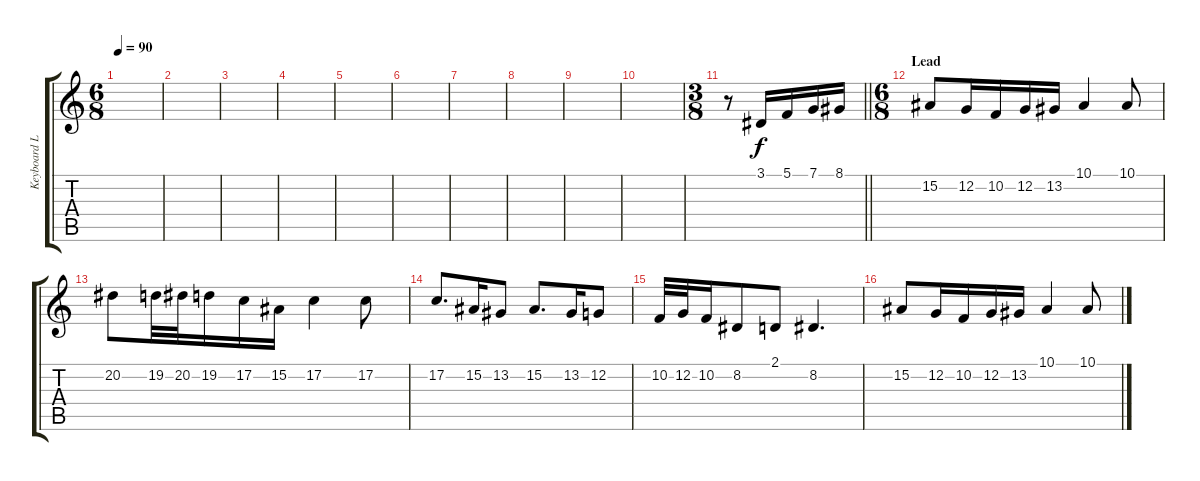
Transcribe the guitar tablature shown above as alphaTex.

\track ("Keyboard Lead" "Keyboard L") {instrument accordion}
\staff {score tabs}
\tuning (C4 G3 Eb3 Bb2 F2 C2) {hide}
\ts (6 8)
\tempo 90
\clef g2
\ks c
|
|
|
|
|
|
|
|
|
|
\ts (3 8)
\barLineRight lightlight
r.8 3.1.16 5.1.16 7.1.16 8.1.16 |
\ts (6 8)
\section ("" "Lead")
15.2.8 12.2.16 10.2.16 12.2.16 13.2.16 10.1.4 10.1.8 |
20.2.8 19.2.32 20.2.32 19.2.16 17.2.16 15.2.16 17.2.4 17.2.8 |
17.2.8{d} 15.2.16 13.2.8 15.2.8{d} 13.2.16 12.2.8 |
10.2.32 12.2.32 10.2.16 8.2.8 2.1.8 8.2.4{d} |
15.2.8 12.2.16 10.2.16 12.2.16 13.2.16 10.1.4 10.1.8
